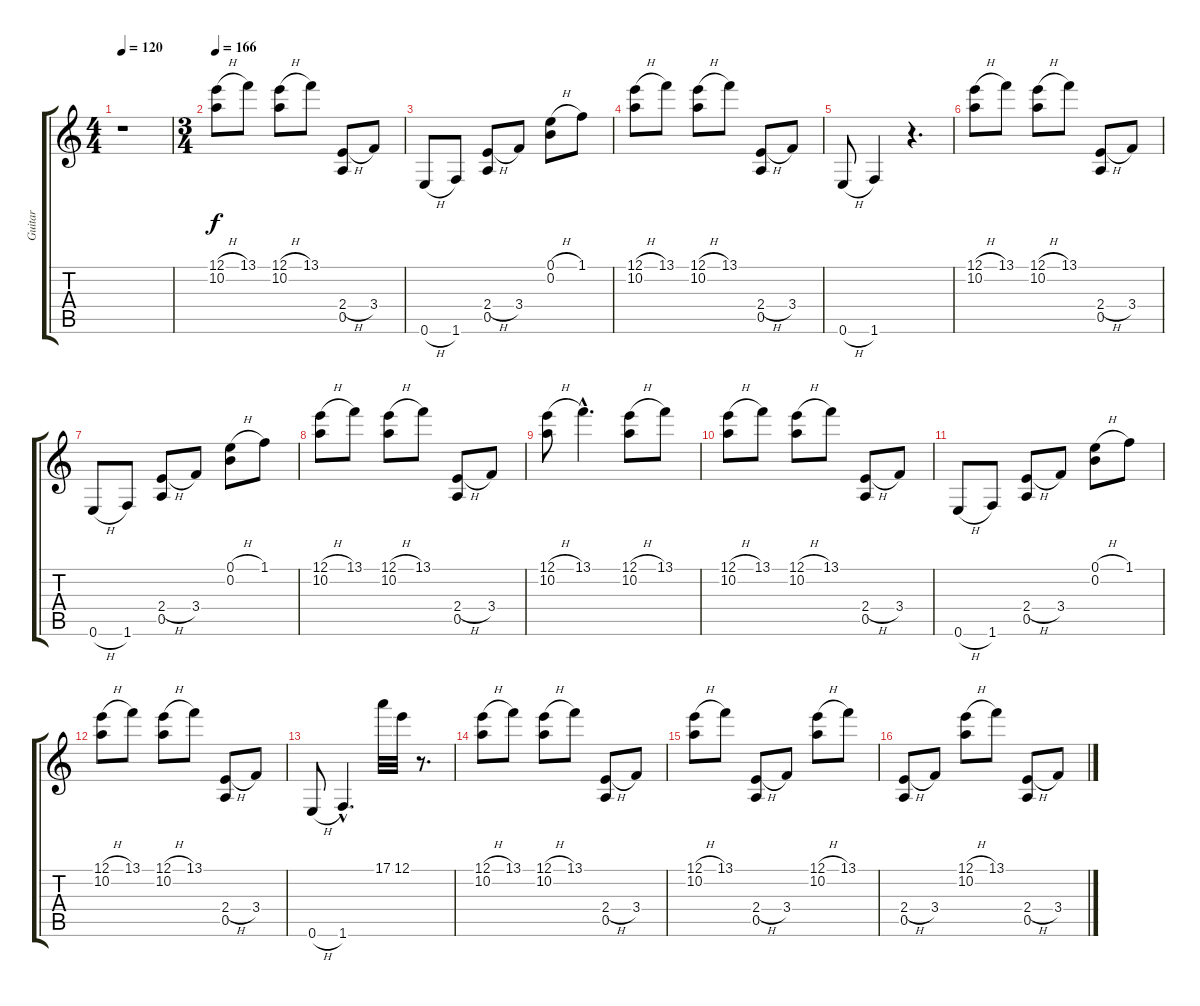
\track ("Guitar" "Guitar") {instrument overdrivenguitar}
\staff {score tabs}
\tuning (E4 B3 G3 D3 A2 E2) {hide}
\ts (4 4)
\tempo 120
\clef g2
\ks c
r.1{dy f} |
\ts (3 4)
\tempo 166
(12.1{h} 10.2).8 13.1.8 (12.1{h} 10.2).8 13.1.8 (2.4{h} 0.5).8 3.4.8 |
0.6{h}.8 1.6.8 (2.4{h} 0.5).8 3.4.8 (0.1{h} 0.2).8 1.1.8 |
(12.1{h} 10.2).8 13.1.8 (12.1{h} 10.2).8 13.1.8 (2.4{h} 0.5).8 3.4.8 |
0.6{h}.8 1.6.4 r.4{d} |
(12.1{h} 10.2).8 13.1.8 (12.1{h} 10.2).8 13.1.8 (2.4{h} 0.5).8 3.4.8 |
0.6{h}.8 1.6.8 (2.4{h} 0.5).8 3.4.8 (0.1{h} 0.2).8 1.1.8 |
(12.1{h} 10.2).8 13.1.8 (12.1{h} 10.2).8 13.1.8 (2.4{h} 0.5).8 3.4.8 |
(12.1{h} 10.2).8 13.1{hac}.4{d} (12.1{h} 10.2).8 13.1.8 |
(12.1{h} 10.2).8 13.1.8 (12.1{h} 10.2).8 13.1.8 (2.4{h} 0.5).8 3.4.8 |
0.6{h}.8 1.6.8 (2.4{h} 0.5).8 3.4.8 (0.1{h} 0.2).8 1.1.8 |
(12.1{h} 10.2).8 13.1.8 (12.1{h} 10.2).8 13.1.8 (2.4{h} 0.5).8 3.4.8 |
0.6{h}.8 1.6{hac}.4{d} 17.1.32 12.1.32 r.8{d} |
(12.1{h} 10.2).8 13.1.8 (12.1{h} 10.2).8 13.1.8 (2.4{h} 0.5).8 3.4.8 |
(12.1{h} 10.2).8 13.1.8 (2.4{h} 0.5).8 3.4.8 (12.1{h} 10.2).8 13.1.8 |
(2.4{h} 0.5).8 3.4.8 (12.1{h} 10.2).8 13.1.8 (2.4{h} 0.5).8 3.4.8
